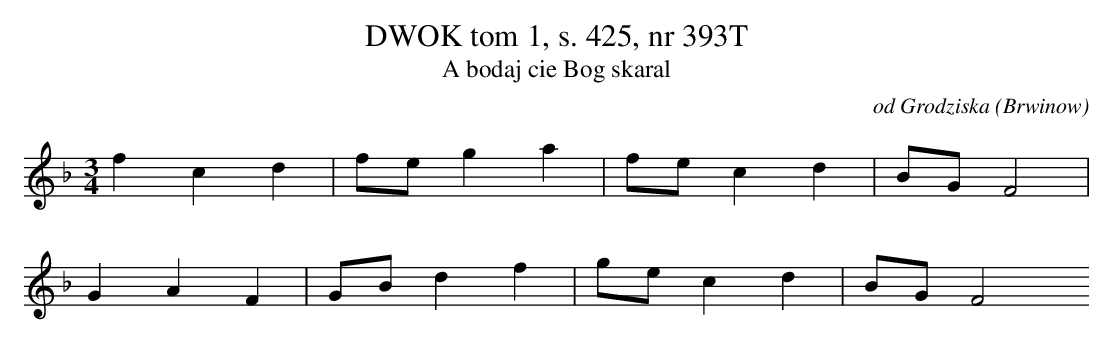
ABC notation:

X:1
T: DWOK tom 1, s. 425, nr 393T
T: A bodaj cie Bog skaral
O: od Grodziska (Brwinow)
M: 3/4
L: 1/8
K: F
f2c2d2 | feg2a2 | fec2d2 | BGF4 |
G2A2F2 | GBd2f2 | gec2d2 | BGF4
